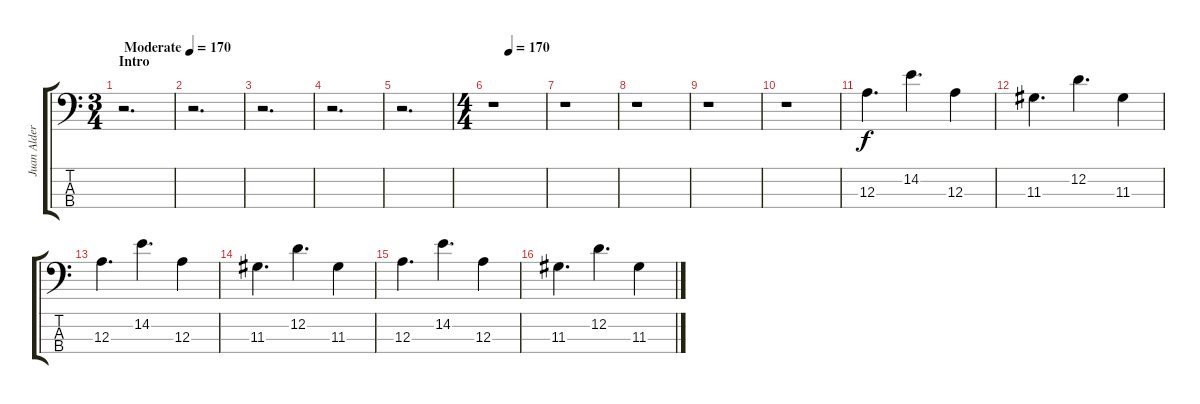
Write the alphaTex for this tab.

\track ("Juan Alderte De La Peña [Bass]" "Juan Alder") {instrument electricbassfinger}
\staff {score tabs}
\tuning (G2 D2 A1 E1) {hide}
\ts (3 4)
\section ("" "Intro")
\tempo (170 "Moderate")
\tempo 100
\tempo (170 "Moderate")
\clef f4
\ks c
r.2{d dy f instrument electricbassfinger} |
r.2{d} |
r.2{d} |
r.2{d} |
r.2{d} |
\ts (4 4)
\tempo (170 0.3125)
r.1 |
r.1 |
r.1 |
r.1 |
r.1 |
12.3.4{d} 14.2.4{d} 12.3.4 |
11.3.4{d} 12.2.4{d} 11.3.4 |
12.3.4{d} 14.2.4{d} 12.3.4 |
11.3.4{d} 12.2.4{d} 11.3.4 |
12.3.4{d} 14.2.4{d} 12.3.4 |
11.3.4{d} 12.2.4{d} 11.3.4
